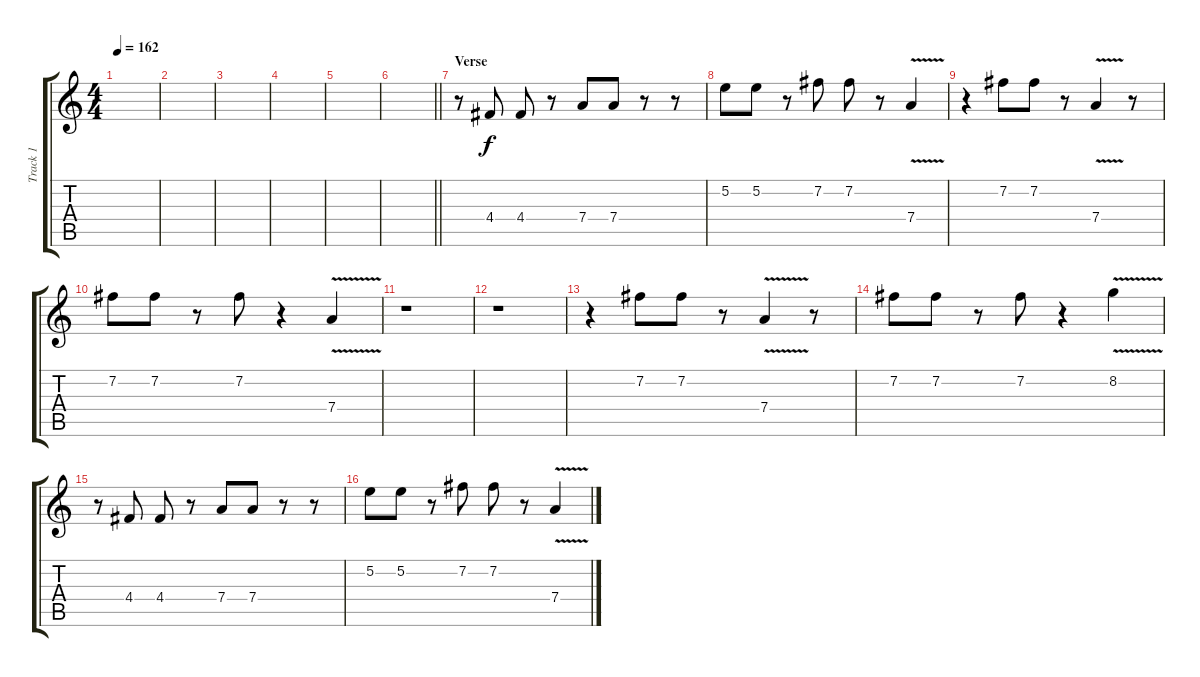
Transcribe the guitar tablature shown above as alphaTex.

\track ("Track 1" "Track 1") {instrument distortionguitar}
\staff {score tabs}
\tuning (E4 B3 G3 D3 A2 D2) {hide}
\ts (4 4)
\tempo 162
\clef g2
\ks c
|
|
|
|
|
\barLineRight lightlight
|
\section ("" "Verse")
r.8 4.4.8 4.4.8 r.8 7.4.8 7.4.8 r.8 r.8 |
5.2.8 5.2.8 r.8 7.2.8 7.2.8 r.8 7.4{v}.4 |
r.4 7.2.8 7.2.8 r.8 7.4{v}.4 r.8 |
7.2.8 7.2.8 r.8 7.2.8 r.4 7.4{v}.4 |
r.1 |
r.1 |
r.4 7.2.8 7.2.8 r.8 7.4{v}.4 r.8 |
7.2.8 7.2.8 r.8 7.2.8 r.4 8.2{v}.4 |
r.8 4.4.8 4.4.8 r.8 7.4.8 7.4.8 r.8 r.8 |
5.2.8 5.2.8 r.8 7.2.8 7.2.8 r.8 7.4{v}.4
